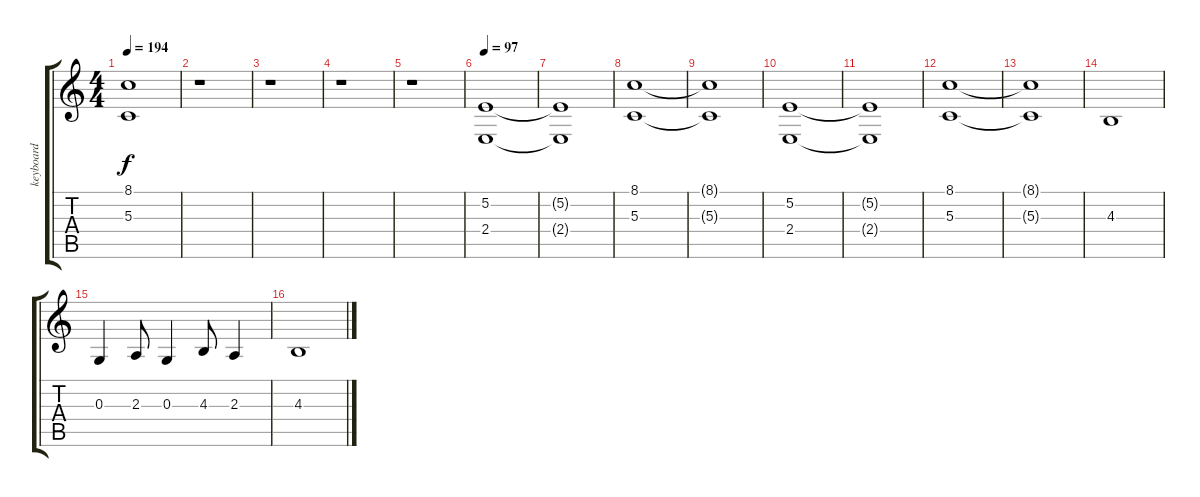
\track ("keyboard" "keyboard") {instrument cello}
\staff {score tabs}
\tuning (E4 B3 G3 D3 A2 E2) {hide}
\ts (4 4)
\tempo 194
\clef g2
\ks c
(8.1{t} 5.3{t}).1{dy f} |
r.1 |
r.1 |
r.1 |
r.1 |
\tempo 97
(5.2 2.4).1{instrument choiraahs} |
(5.2{t} 2.4{t}).1 |
(8.1 5.3).1 |
(8.1{t} 5.3{t}).1 |
(5.2 2.4).1 |
(5.2{t} 2.4{t}).1 |
(8.1 5.3).1 |
(8.1{t} 5.3{t}).1 |
4.3.1{volume 16 instrument voiceoohs} |
0.3.4 2.3.8 0.3.4 4.3.8 2.3.4 |
4.3.1
